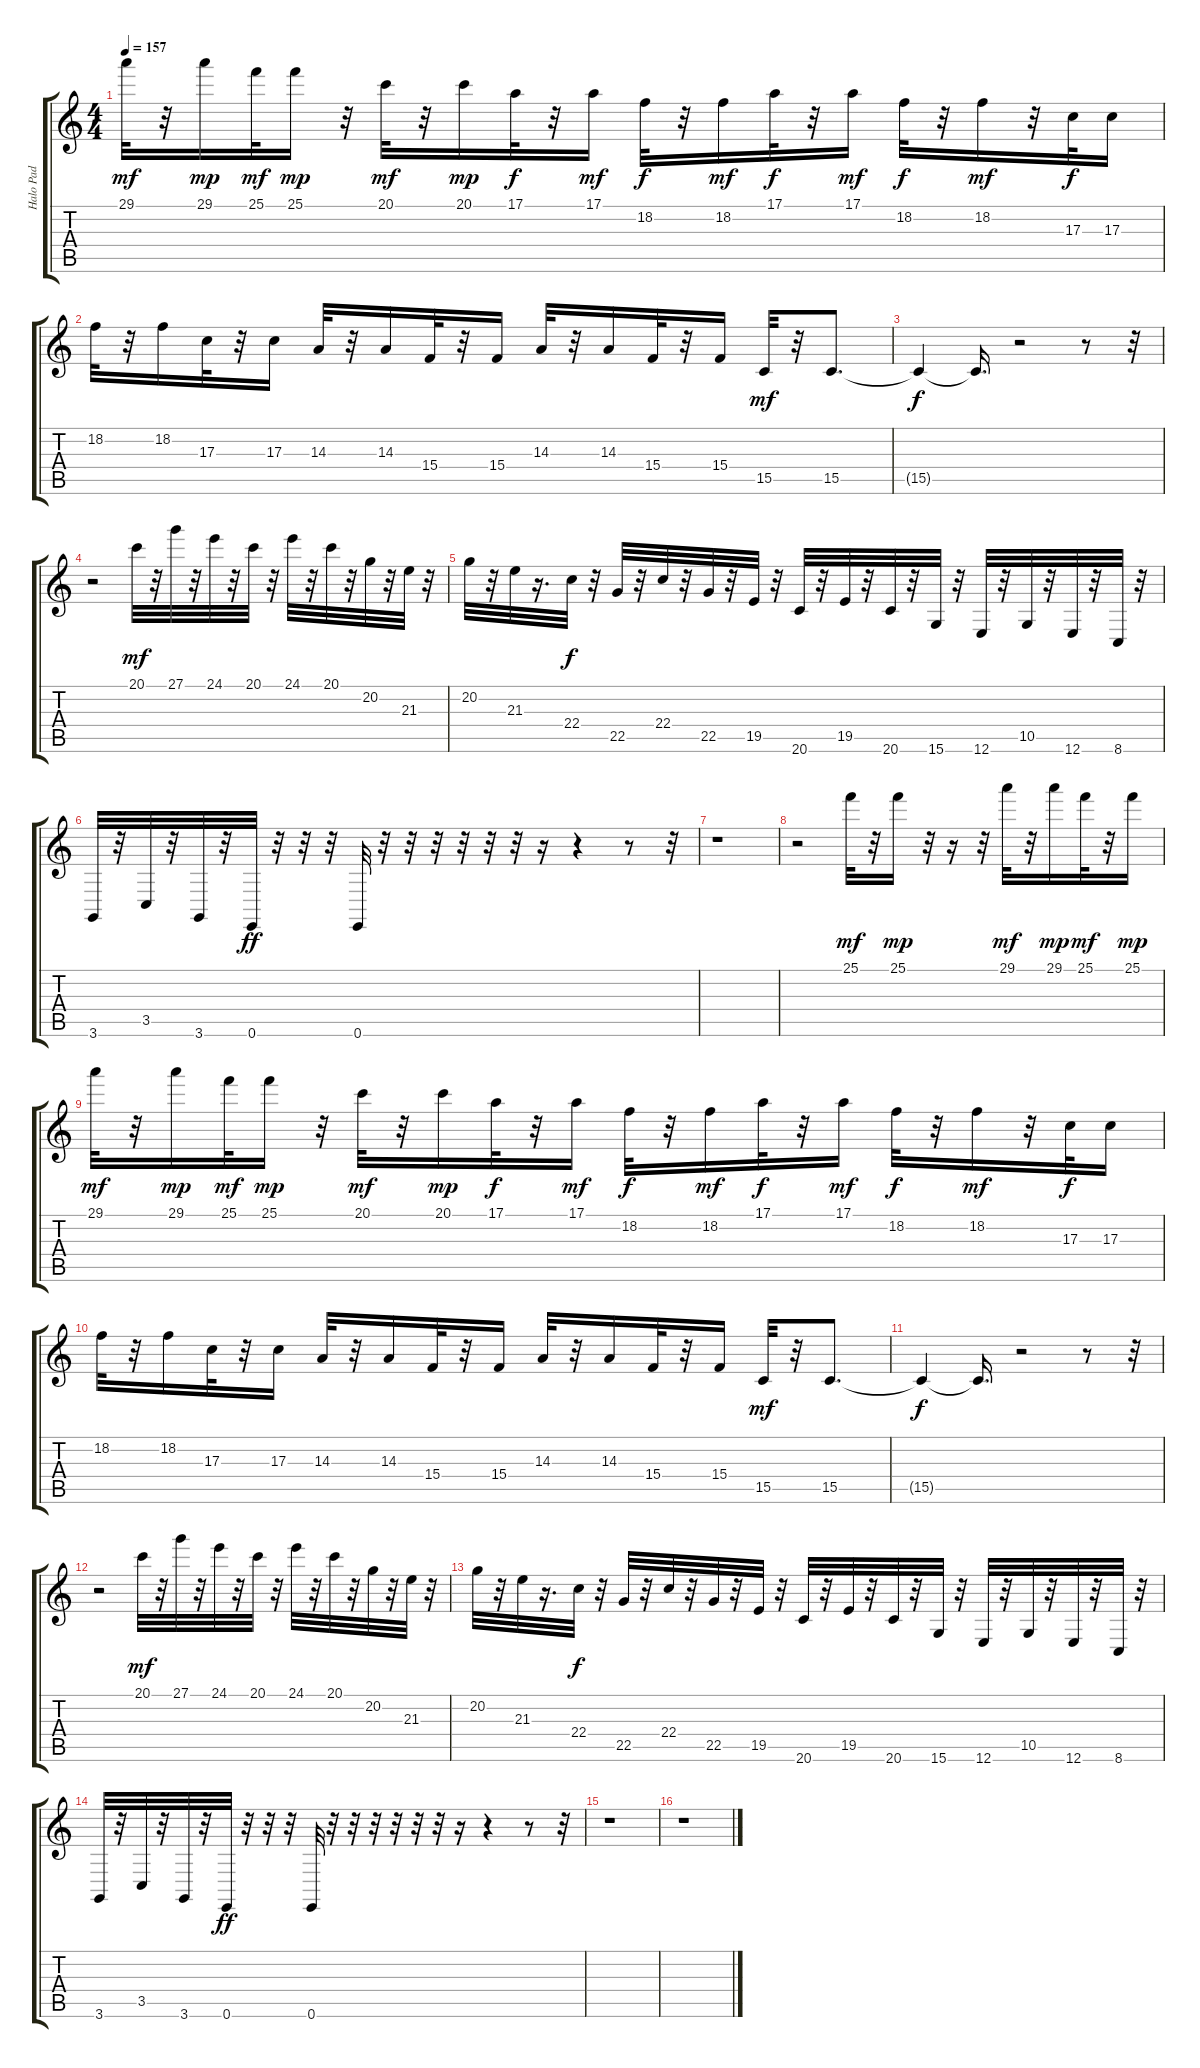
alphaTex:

\track ("Halo Pad            " "Halo Pad  ") {instrument pad7halo}
\staff {score tabs}
\tuning (E4 B3 G3 D3 A2 E2) {hide}
\ts (4 4)
\tempo 157
\clef g2
\ks c
29.1.32{dy mf} r.32 29.1.16{dy mp} 25.1.32{dy mf} 25.1.16{dy mp} r.32 20.1.32{dy mf} r.32 20.1.16{dy mp} 17.1.32{dy f} r.32 17.1.16{dy mf} 18.2.32{dy f} r.32 18.2.16{dy mf} 17.1.32{dy f} r.32 17.1.16{dy mf} 18.2.32{dy f} r.32 18.2.16{dy mf} r.32 17.3.32{dy f} 17.3.16 |
18.2.32 r.32 18.2.16 17.3.32 r.32 17.3.16 14.3.32 r.32 14.3.16 15.4.32 r.32 15.4.16 14.3.32 r.32 14.3.16 15.4.32 r.32 15.4.16 15.5.32{dy mf} r.32 15.5.8{d} |
15.5{t}.4{dy f} 15.5{t}.16{d} r.2 r.8 r.32 |
r.2 20.1.32{dy mf} r.32 27.1.32 r.32 24.1.32 r.32 20.1.32 r.32 24.1.32 r.32 20.1.32 r.32 20.2.32 r.32 21.3.32 r.32 |
20.2.32 r.32 21.3.32 r.16{d} 22.4.32{dy f} r.32 22.5.32 r.32 22.4.32 r.32 22.5.32 r.32 19.5.32 r.32 20.6.32 r.32 19.5.32 r.32 20.6.32 r.32 15.6.32 r.32 12.6.32 r.32 10.5.32 r.32 12.6.32 r.32 8.6.32 r.32 |
3.6.32 r.32 3.5.32 r.32 3.6.32 r.32 0.6.32{dy ff} r.32 r.32 r.32 0.6.32 r.32 r.32 r.32 r.32 r.32 r.32 r.16 r.4 r.8 r.32 |
r.1 |
r.2 25.1.32{dy mf} r.32 25.1.16{dy mp} r.32 r.16 r.32 29.1.32{dy mf} r.32 29.1.16{dy mp} 25.1.32{dy mf} r.32 25.1.16{dy mp} |
29.1.32{dy mf} r.32 29.1.16{dy mp} 25.1.32{dy mf} 25.1.16{dy mp} r.32 20.1.32{dy mf} r.32 20.1.16{dy mp} 17.1.32{dy f} r.32 17.1.16{dy mf} 18.2.32{dy f} r.32 18.2.16{dy mf} 17.1.32{dy f} r.32 17.1.16{dy mf} 18.2.32{dy f} r.32 18.2.16{dy mf} r.32 17.3.32{dy f} 17.3.16 |
18.2.32 r.32 18.2.16 17.3.32 r.32 17.3.16 14.3.32 r.32 14.3.16 15.4.32 r.32 15.4.16 14.3.32 r.32 14.3.16 15.4.32 r.32 15.4.16 15.5.32{dy mf} r.32 15.5.8{d} |
15.5{t}.4{dy f} 15.5{t}.16{d} r.2 r.8 r.32 |
r.2 20.1.32{dy mf} r.32 27.1.32 r.32 24.1.32 r.32 20.1.32 r.32 24.1.32 r.32 20.1.32 r.32 20.2.32 r.32 21.3.32 r.32 |
20.2.32 r.32 21.3.32 r.16{d} 22.4.32{dy f} r.32 22.5.32 r.32 22.4.32 r.32 22.5.32 r.32 19.5.32 r.32 20.6.32 r.32 19.5.32 r.32 20.6.32 r.32 15.6.32 r.32 12.6.32 r.32 10.5.32 r.32 12.6.32 r.32 8.6.32 r.32 |
3.6.32 r.32 3.5.32 r.32 3.6.32 r.32 0.6.32{dy ff} r.32 r.32 r.32 0.6.32 r.32 r.32 r.32 r.32 r.32 r.32 r.16 r.4 r.8 r.32 |
r.1 |
r.1
